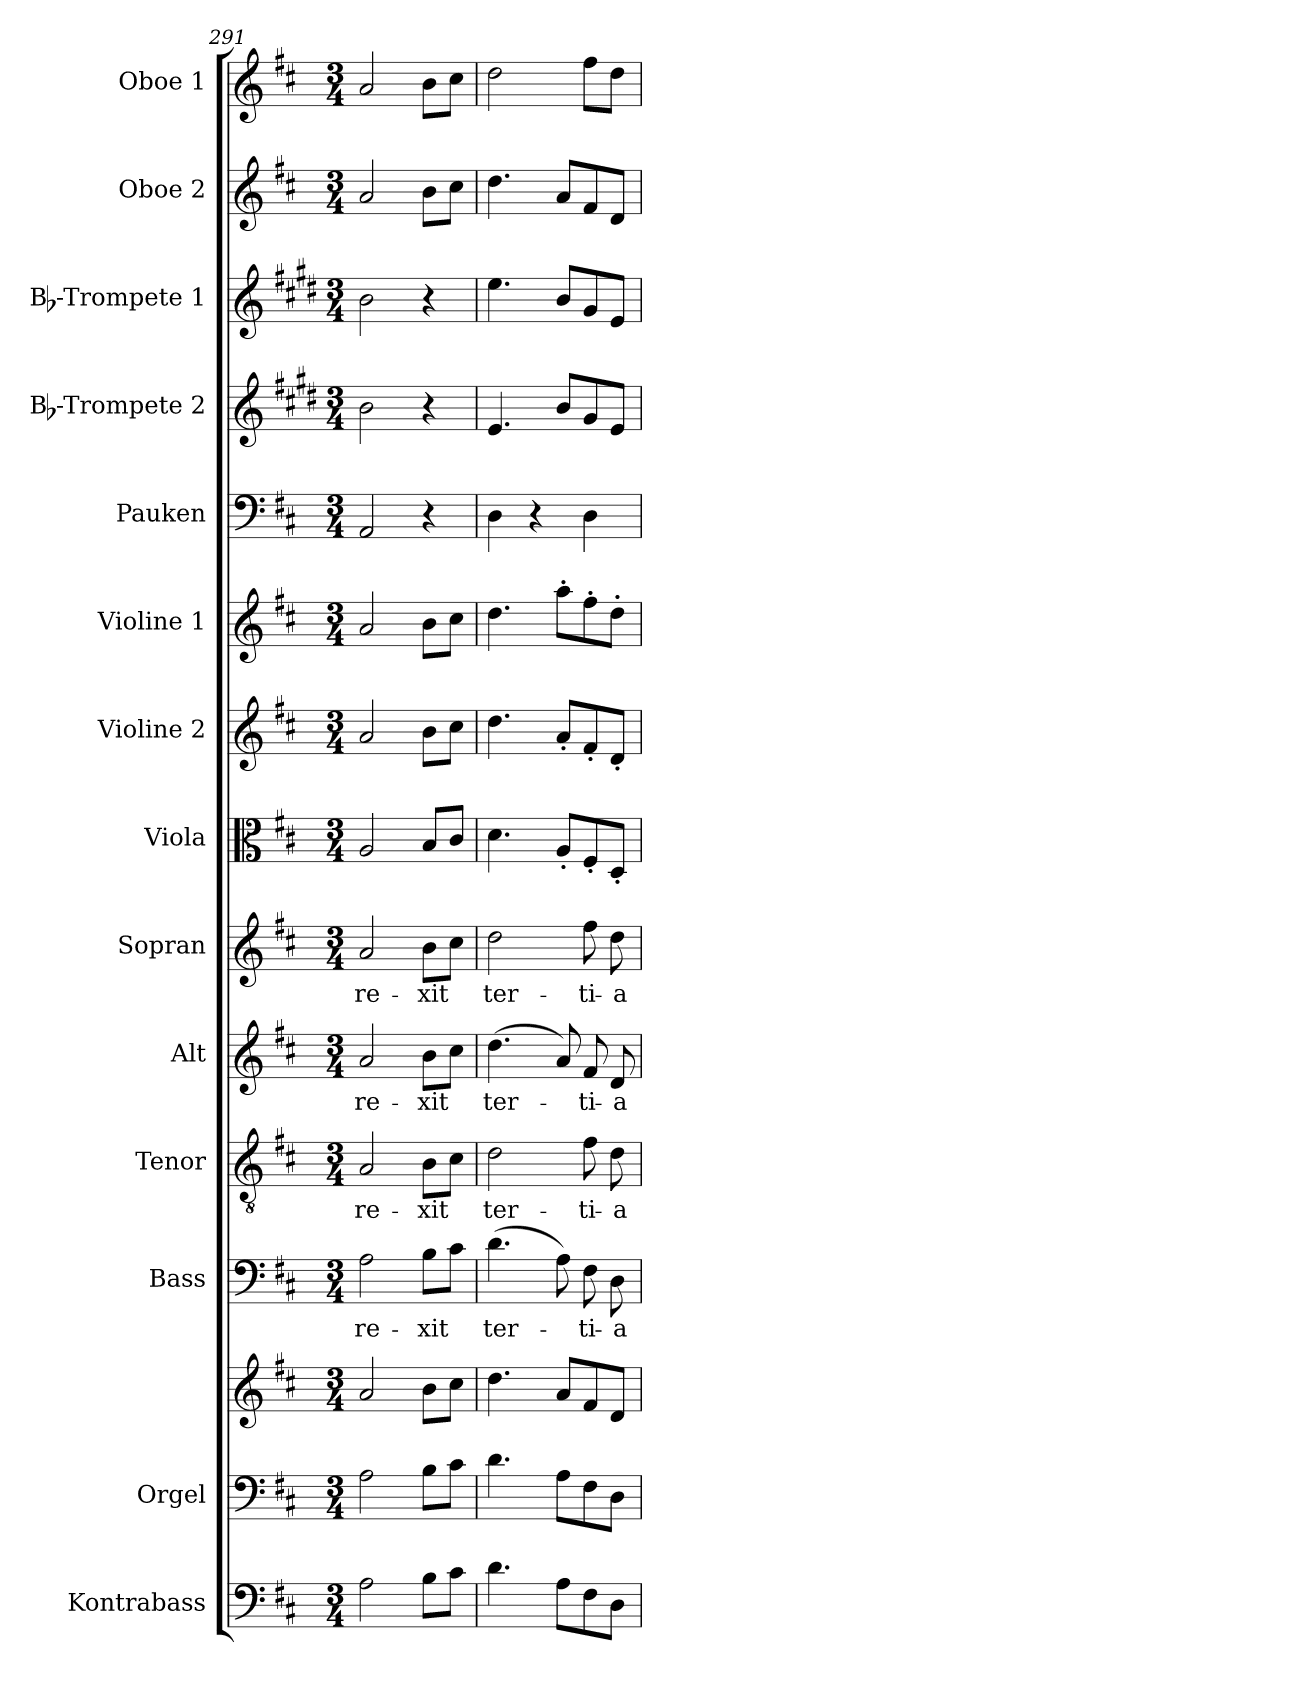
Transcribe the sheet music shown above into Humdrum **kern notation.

**kern	**kern	**kern	**kern	**text	**kern	**text	**kern	**text	**kern	**text	**kern	**kern	**kern	**kern	**kern	**kern	**kern	**kern
*part14	*part13	*part13	*part12	*part12	*part11	*part11	*part10	*part10	*part9	*part9	*part8	*part7	*part6	*part5	*part4	*part3	*part2	*part1
*staff15	*staff14	*staff13	*staff12	*staff12	*staff11	*staff11	*staff10	*staff10	*staff9	*staff9	*staff8	*staff7	*staff6	*staff5	*staff4	*staff3	*staff2	*staff1
*I"Kontrabass	*I"Orgel	*	*I"Bass	*	*I"Tenor	*	*I"Alt	*	*I"Sopran	*	*I"Viola	*I"Violine 2	*I"Violine 1	*I"Pauken	*I"Bb-Trompete 2	*I"Bb-Trompete 1	*I"Oboe 2	*I"Oboe 1
*I'Kb.	*I'Org.	*	*I'B.	*	*I'T.	*	*I'A.	*	*I'S.	*	*I'Vla.	*I'Vl. 2	*I'Vl. 1	*I'Pk.	*I'Bb Trp. 2	*I'Bb Trp. 1	*I'Ob. 2	*I'Ob. 1
*clefF4	*clefF4	*clefG2	*clefF4	*	*clefGv2	*	*clefG2	*	*clefG2	*	*clefC3	*clefG2	*clefG2	*clefF4	*clefG2	*clefG2	*clefG2	*clefG2
*ITrd7c12	*	*	*	*	*	*	*	*	*	*	*	*	*	*	*ITrd1c2	*ITrd1c2	*	*
*k[f#c#]	*k[f#c#]	*k[f#c#]	*k[f#c#]	*	*k[f#c#]	*	*k[f#c#]	*	*k[f#c#]	*	*k[f#c#]	*k[f#c#]	*k[f#c#]	*k[f#c#]	*k[f#c#]	*k[f#c#]	*k[f#c#]	*k[f#c#]
*D:	*D:	*D:	*D:	*	*D:	*	*D:	*	*D:	*	*D:	*D:	*D:	*D:	*D:	*D:	*D:	*D:
*M3/4	*M3/4	*M3/4	*M3/4	*	*M3/4	*	*M3/4	*	*M3/4	*	*M3/4	*M3/4	*M3/4	*M3/4	*M3/4	*M3/4	*M3/4	*M3/4
=291	=291	=291	=291	=291	=291	=291	=291	=291	=291	=291	=291	=291	=291	=291	=291	=291	=291	=291
!	!	!	!	!LO:LY:b	!	!LO:LY:b	!	!LO:LY:b	!	!LO:LY:b	!	!	!	!	!	!	!	!
2AA\	2A\	2a/	2A\	-re-	2A/	-re-	2a/	-re-	2a/	-re-	2A/	2a/	2a/	2AA/	2a\	2a\	2a/	2a/
!	!	!	!	!LO:LY:b	!	!LO:LY:b	!	!LO:LY:b	!	!LO:LY:b	!	!	!	!	!	!	!	!
8BB\L	8B\L	8b\L	8B\L	-xit	8B\L	-xit	8b\L	-xit	8b\L	-xit	8B/L	8b\L	8b\L	4r	4r	4r	8b\L	8b\L
8C#\J	8c#\J	8cc#\J	8c#\J	.	8c#\J	.	8cc#\J	.	8cc#\J	.	8c#/J	8cc#\J	8cc#\J	.	.	.	8cc#\J	8cc#\J
=292	=292	=292	=292	=292	=292	=292	=292	=292	=292	=292	=292	=292	=292	=292	=292	=292	=292	=292
!	!	!	!	!LO:LY:b	!	!LO:LY:b	!	!LO:LY:b	!	!LO:LY:b	!	!	!	!	!	!	!	!
4.D\	4.d\	4.dd\	(>4.d\	ter-	2d\	ter-	(>4.dd\	ter-	2dd\	ter-	4.d\	4.dd\	4.dd\	4D\	4.d/	4.dd\	4.dd\	2dd\
.	.	.	.	.	.	.	.	.	.	.	.	.	.	4r	.	.	.	.
8AA\L	8A\L	8a/L	8A\)	.	.	.	8a/)	.	.	.	8A'</L	8a'</L	8aa'>\L	.	8a/L	8a/L	8a/L	.
!	!	!	!	!LO:LY:b	!	!LO:LY:b	!	!LO:LY:b	!	!LO:LY:b	!	!	!	!	!	!	!	!
8FF#\	8F#\	8f#/	8F#\	-ti-	8f#\	-ti-	8f#/	-ti-	8ff#\	-ti-	8F#'</	8f#'</	8ff#'>\	4D\	8f#/	8f#/	8f#/	8ff#\L
!	!	!	!	!LO:LY:b	!	!LO:LY:b	!	!LO:LY:b	!	!LO:LY:b	!	!	!	!	!	!	!	!
8DD\J	8D\J	8d/J	8D\	-a	8d\	-a	8d/	-a	8dd\	-a	8D'</J	8d'</J	8dd'>\J	.	8d/J	8d/J	8d/J	8dd\J
=	=	=	=	=	=	=	=	=	=	=	=	=	=	=	=	=	=	=
*-	*-	*-	*-	*-	*-	*-	*-	*-	*-	*-	*-	*-	*-	*-	*-	*-	*-	*-
